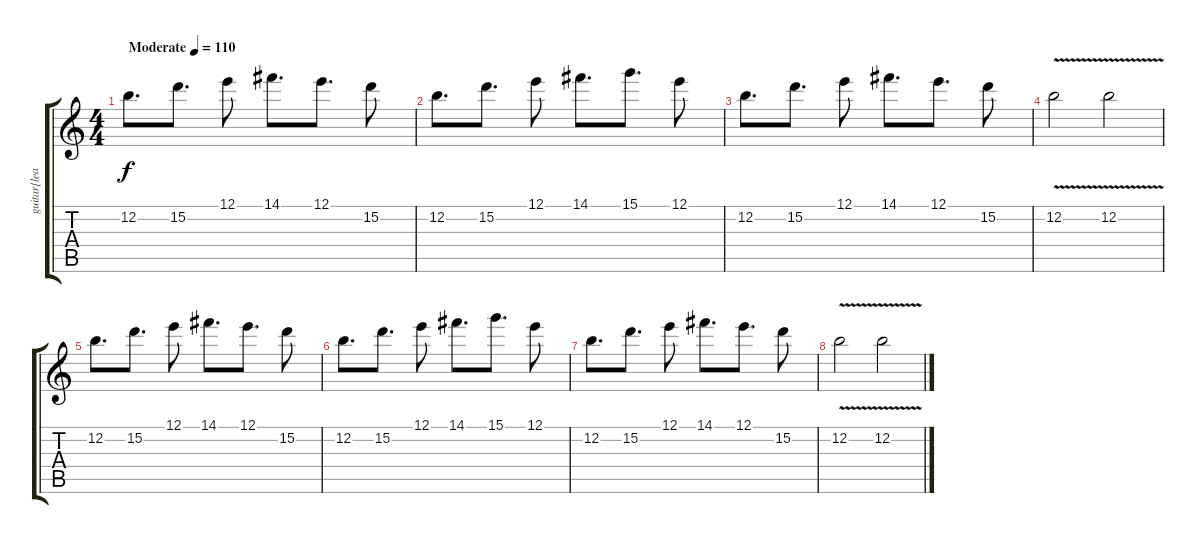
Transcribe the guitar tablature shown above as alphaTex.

\track ("guitar[lead]" "guitar[lea") {instrument distortionguitar}
\staff {score tabs}
\tuning (E4 B3 G3 D3 A2 E2) {hide}
\ts (4 4)
\tempo (110 "Moderate")
\clef g2
\ks c
12.2.8{d dy f instrument distortionguitar} 15.2.8{d} 12.1.8 14.1.8{d} 12.1.8{d} 15.2.8 |
12.2.8{d} 15.2.8{d} 12.1.8 14.1.8{d} 15.1.8{d} 12.1.8 |
12.2.8{d} 15.2.8{d} 12.1.8 14.1.8{d} 12.1.8{d} 15.2.8 |
12.2{v}.2 12.2{v}.2 |
12.2.8{d} 15.2.8{d} 12.1.8 14.1.8{d} 12.1.8{d} 15.2.8 |
12.2.8{d} 15.2.8{d} 12.1.8 14.1.8{d} 15.1.8{d} 12.1.8 |
12.2.8{d} 15.2.8{d} 12.1.8 14.1.8{d} 12.1.8{d} 15.2.8 |
12.2{v}.2 12.2{v}.2
